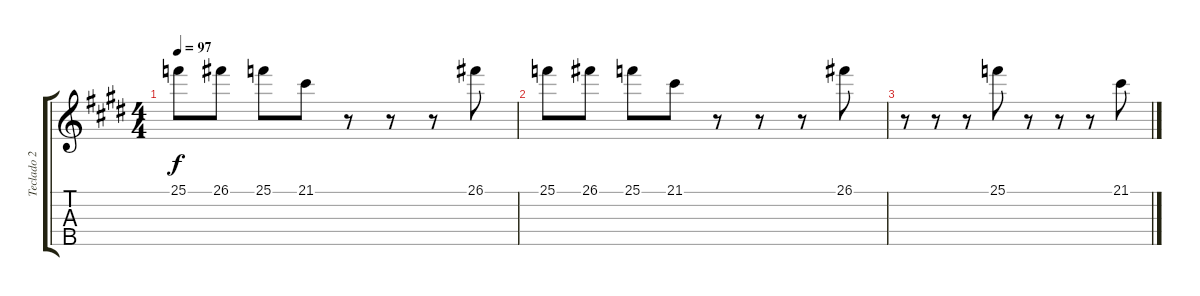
\track ("Teclado 2" "Teclado 2") {instrument musicbox}
\staff {score tabs}
\tuning (E4 B3 G3 D3 A2) {hide}
\ts (4 4)
\tempo 97
\clef g2
\ks e
25.1.8{dy f} 26.1.8 25.1.8 21.1.8 r.8 r.8 r.8 26.1.8 |
25.1.8 26.1.8 25.1.8 21.1.8 r.8 r.8 r.8 26.1.8 |
r.8 r.8 r.8 25.1.8 r.8 r.8 r.8 21.1.8
